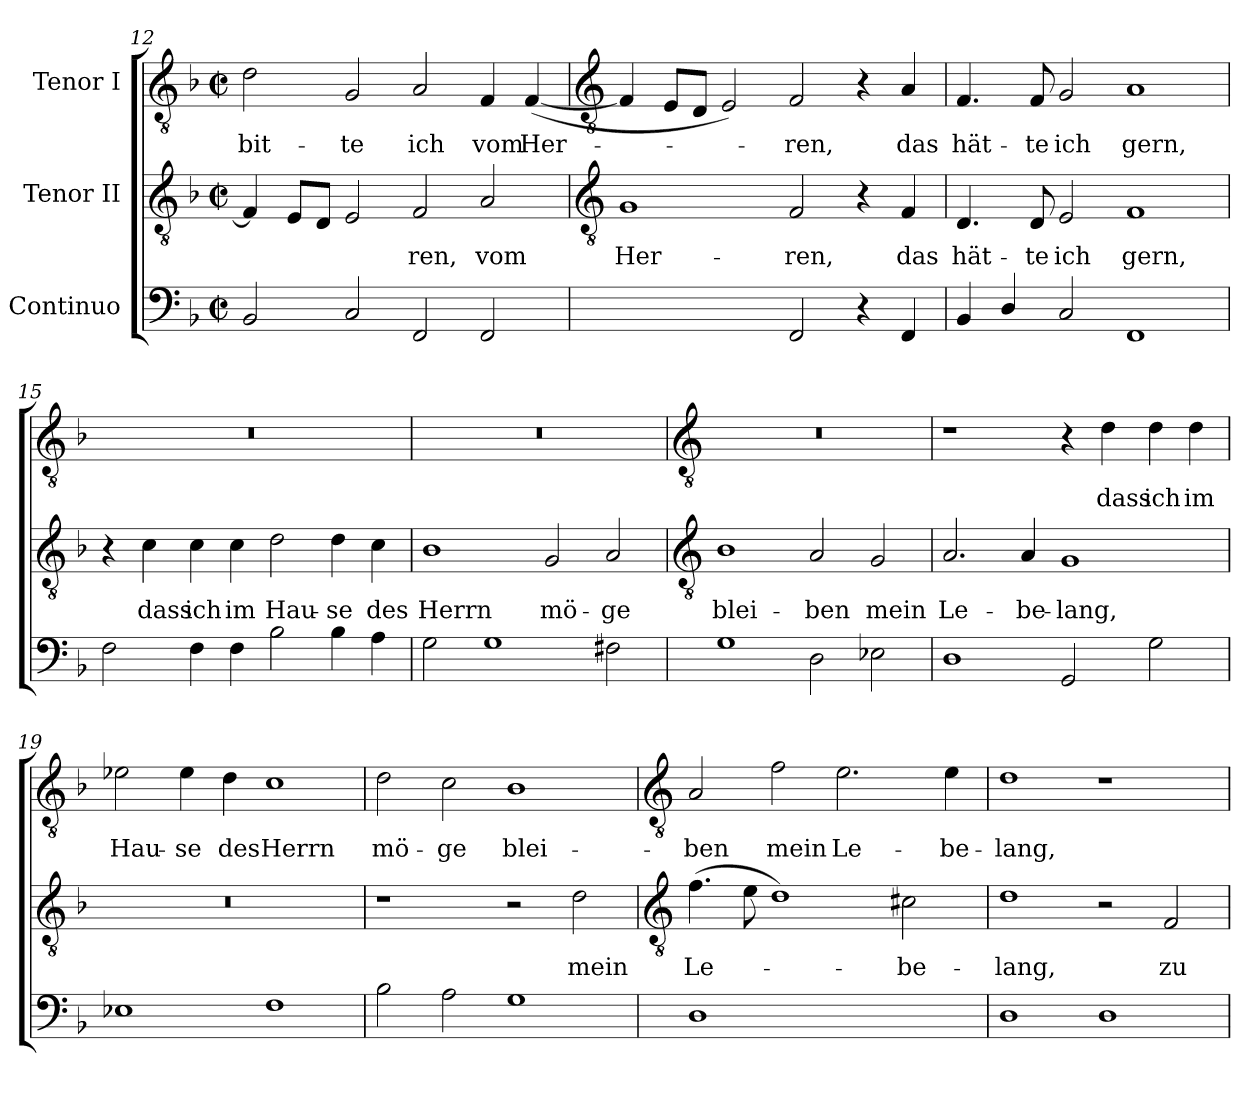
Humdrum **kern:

**kern	**text	**kern	**text	**kern	**text
*part3	*part3	*part2	*part2	*part1	*part1
*staff3	*staff3	*staff2	*staff2	*staff1	*staff1
*I"Continuo	*	*I"Tenor II	*	*I"Tenor I	*
*clefF4	*	*clefGv2	*	*clefGv2	*
*k[b-]	*	*k[b-]	*	*k[b-]	*
*F:	*	*F:	*	*F:	*
*M4/2	*	*M4/2	*	*M4/2	*
*met(c|)	*	*met(c|)	*	*met(c|)	*
=12	=12	=12	=12	=12	=12
!	!	!	!	!	!LO:LY:b
2BB-	.	4F]	.	2d	bit-
.	.	8EL	.	.	.
.	.	8DJ	.	.	.
!	!	!	!	!	!LO:LY:b
2C	.	2E	.	2G	-te
!	!	!	!LO:LY:b	!	!LO:LY:b
2FF	.	2F	ren,	2A	ich
!	!	!	!LO:LY:b	!	!LO:LY:b
2FF	.	2A	vom	4F	vom
!	!	!	!	!	!LO:LY:b
.	.	.	.	(<[4F	Her-
!!LO:LB:g=z
=13	=13	=13	=13	=13	=13
*	*	*clefGv2	*	*clefGv2	*
!	!LO:LY:b	!	!LO:LY:b	!	!
[2Cyy	4	1G	Her-	4F]	.
.	.	.	.	8EL	.
.	.	.	.	8DJ	.
!	!LO:LY:b	!	!	!	!
2Cyy]	3	.	.	2E)	.
!	!	!	!LO:LY:b	!	!LO:LY:b
2FF	.	2F	-ren,	2F	ren,
4r	.	4r	.	4r	.
!	!	!	!LO:LY:b	!	!LO:LY:b
4FF	.	4F	das	4A	das
=14	=14	=14	=14	=14	=14
!	!	!	!LO:LY:b	!	!LO:LY:b
4BB-	.	4.D	hät-	4.F	hät-
4D/	.	.	.	.	.
!	!	!	!LO:LY:b	!	!LO:LY:b
.	.	8D	-te	8F	-te
!	!	!	!LO:LY:b	!	!LO:LY:b
2C	.	2E	ich	2G	ich
!	!	!	!LO:LY:b	!	!LO:LY:b
1FF	.	1F	gern,	1A	gern,
=15	=15	=15	=15	=15	=15
2F	.	4r	.	0r	.
!	!	!	!LO:LY:b	!	!
.	.	4c	dass	.	.
!	!	!	!LO:LY:b	!	!
4F	.	4c	ich	.	.
!	!	!	!LO:LY:b	!	!
4F	.	4c	im	.	.
!	!	!	!LO:LY:b	!	!
2B-	.	2d	Hau-	.	.
!	!	!	!LO:LY:b	!	!
4B-	.	4d	-se	.	.
!	!	!	!LO:LY:b	!	!
4A	.	4c	des	.	.
=16	=16	=16	=16	=16	=16
!	!	!	!LO:LY:b	!	!
2G	.	1B-	Herrn	0r	.
1G	.	.	.	.	.
!	!	!	!LO:LY:b	!	!
.	.	2G	mö-	.	.
!	!	!	!LO:LY:b	!	!
2F#X	.	2A	-ge	.	.
!!LO:LB:g=z
=17	=17	=17	=17	=17	=17
*	*	*clefGv2	*	*clefGv2	*
!	!	!	!LO:LY:b	!	!
1G	.	1B-	blei-	0r	.
!	!	!	!LO:LY:b	!	!
2D	.	2A	-ben	.	.
!	!	!	!LO:LY:b	!	!
2E-X	.	2G	mein	.	.
=18	=18	=18	=18	=18	=18
!	!	!	!LO:LY:b	!	!
1D	.	2.A	Le-	1r	.
!	!	!	!LO:LY:b	!	!
.	.	4A	-be-	.	.
!	!	!	!LO:LY:b	!	!
2GG	.	1G	-lang,	4r	.
!	!	!	!	!	!LO:LY:b
.	.	.	.	4d	dass
!	!	!	!	!	!LO:LY:b
2G	.	.	.	4d	ich
!	!	!	!	!	!LO:LY:b
.	.	.	.	4d	im
=19	=19	=19	=19	=19	=19
!	!	!	!	!	!LO:LY:b
1E-X	.	0r	.	2e-X	Hau-
!	!	!	!	!	!LO:LY:b
.	.	.	.	4e-	-se
!	!	!	!	!	!LO:LY:b
.	.	.	.	4d	des
!	!	!	!	!	!LO:LY:b
1F	.	.	.	1c	Herrn
=20	=20	=20	=20	=20	=20
!	!	!	!	!	!LO:LY:b
2B-	.	1r	.	2d	mö-
!	!	!	!	!	!LO:LY:b
2A	.	.	.	2c	-ge
!	!	!	!	!	!LO:LY:b
1G	.	2r	.	1B-	blei-
!	!	!	!LO:LY:b	!	!
.	.	2d	mein	.	.
!!LO:LB:g=z
=21	=21	=21	=21	=21	=21
*	*	*clefGv2	*	*clefGv2	*
!	!	!	!LO:LY:b	!	!LO:LY:b
1D	.	(>4.f	Le-	2A	-ben
.	.	8e	.	.	.
!	!	!	!	!	!LO:LY:b
.	.	1d)	.	2f	mein
!	!LO:LY:b	!	!	!	!LO:LY:b
[2Ayy	4	.	.	2.e	Le-
!	!	!	!LO:LY:b	!	!
2Ayy]	.	2c#X	be-	.	.
!	!	!	!	!	!LO:LY:b
.	.	.	.	4e	-be-
=22	=22	=22	=22	=22	=22
!	!	!	!LO:LY:b	!	!LO:LY:b
1D	.	1d	-lang,	1d	-lang,
1D	.	2r	.	1r	.
!	!	!	!LO:LY:b	!	!
.	.	2F	zu	.	.
=	=	=	=	=	=
*-	*-	*-	*-	*-	*-
